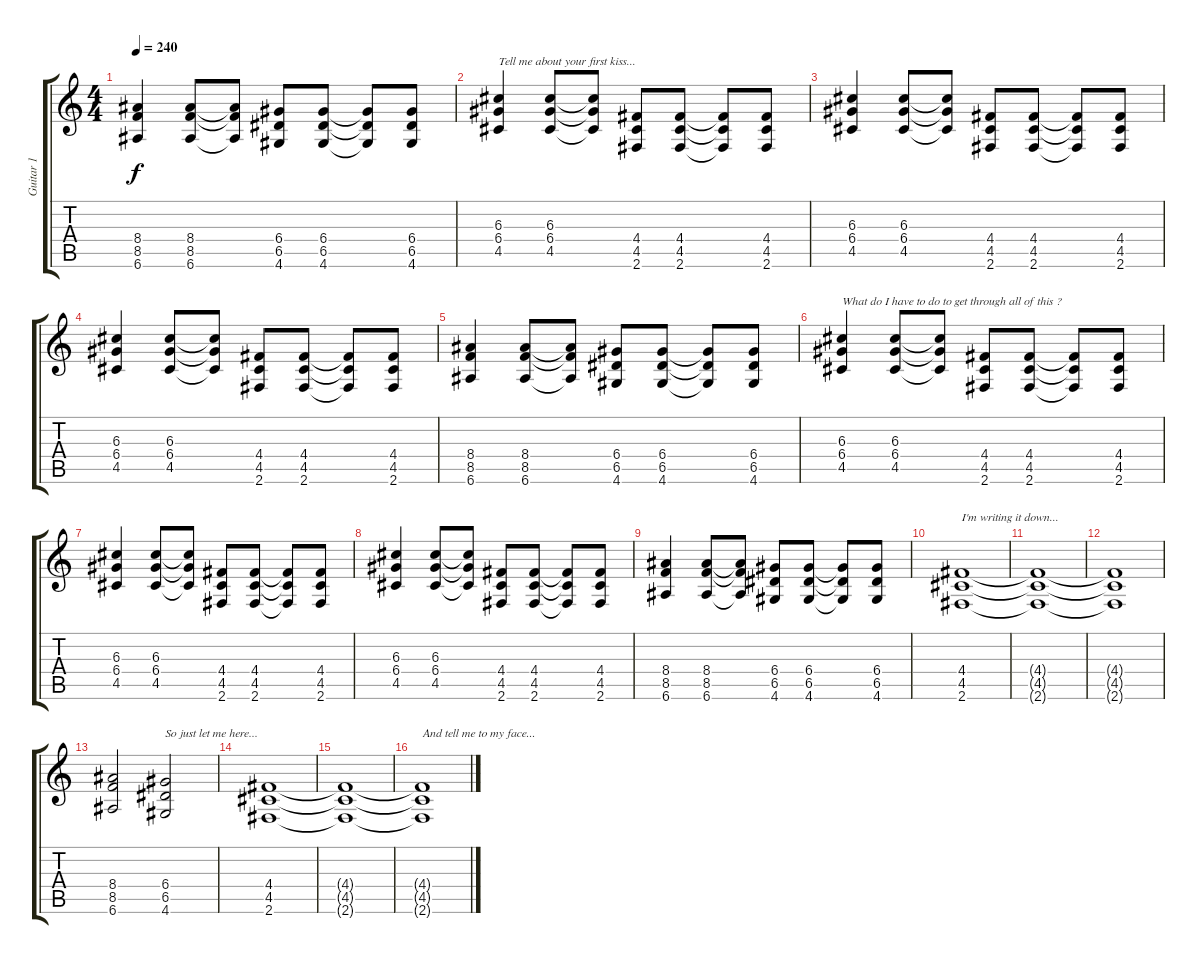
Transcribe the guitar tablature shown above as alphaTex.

\track ("Guitar 1" "Guitar 1") {instrument distortionguitar}
\staff {score tabs}
\tuning (E4 B3 G3 D3 A2 E2) {hide}
\ts (4 4)
\tempo 240
\clef g2
\ks c
(8.4 8.5 6.6).4{dy f} (8.4 8.5 6.6).8 (8.4{t} 8.5{t} 6.6{t}).8 (6.4 6.5 4.6).8 (6.4 6.5 4.6).8 (6.4{t} 6.5{t} 4.6{t}).8 (6.4 6.5 4.6).8 |
(6.3 6.4 4.5).4{txt "Tell me about your first kiss..."} (6.3 6.4 4.5).8 (6.3{t} 6.4{t} 4.5{t}).8 (4.4 4.5 2.6).8 (4.4 4.5 2.6).8 (4.4{t} 4.5{t} 2.6{t}).8 (4.4 4.5 2.6).8 |
(6.3 6.4 4.5).4 (6.3 6.4 4.5).8 (6.3{t} 6.4{t} 4.5{t}).8 (4.4 4.5 2.6).8 (4.4 4.5 2.6).8 (4.4{t} 4.5{t} 2.6{t}).8 (4.4 4.5 2.6).8 |
(6.3 6.4 4.5).4 (6.3 6.4 4.5).8 (6.3{t} 6.4{t} 4.5{t}).8 (4.4 4.5 2.6).8 (4.4 4.5 2.6).8 (4.4{t} 4.5{t} 2.6{t}).8 (4.4 4.5 2.6).8 |
(8.4 8.5 6.6).4 (8.4 8.5 6.6).8 (8.4{t} 8.5{t} 6.6{t}).8 (6.4 6.5 4.6).8 (6.4 6.5 4.6).8 (6.4{t} 6.5{t} 4.6{t}).8 (6.4 6.5 4.6).8 |
(6.3 6.4 4.5).4{txt "What do I have to do to get through all of this ?"} (6.3 6.4 4.5).8 (6.3{t} 6.4{t} 4.5{t}).8 (4.4 4.5 2.6).8 (4.4 4.5 2.6).8 (4.4{t} 4.5{t} 2.6{t}).8 (4.4 4.5 2.6).8 |
(6.3 6.4 4.5).4 (6.3 6.4 4.5).8 (6.3{t} 6.4{t} 4.5{t}).8 (4.4 4.5 2.6).8 (4.4 4.5 2.6).8 (4.4{t} 4.5{t} 2.6{t}).8 (4.4 4.5 2.6).8 |
(6.3 6.4 4.5).4 (6.3 6.4 4.5).8 (6.3{t} 6.4{t} 4.5{t}).8 (4.4 4.5 2.6).8 (4.4 4.5 2.6).8 (4.4{t} 4.5{t} 2.6{t}).8 (4.4 4.5 2.6).8 |
(8.4 8.5 6.6).4 (8.4 8.5 6.6).8 (8.4{t} 8.5{t} 6.6{t}).8 (6.4 6.5 4.6).8 (6.4 6.5 4.6).8 (6.4{t} 6.5{t} 4.6{t}).8 (6.4 6.5 4.6).8 |
(4.4 4.5 2.6).1{txt "I'm writing it down..."} |
(4.4{t} 4.5{t} 2.6{t}).1 |
(4.4{t} 4.5{t} 2.6{t}).1 |
(8.4 8.5 6.6).2 (6.4 6.5 4.6).2{txt "So just let me here..."} |
(4.4 4.5 2.6).1 |
(4.4{t} 4.5{t} 2.6{t}).1 |
(4.4{t} 4.5{t} 2.6{t}).1{txt "And tell me to my face..."}
